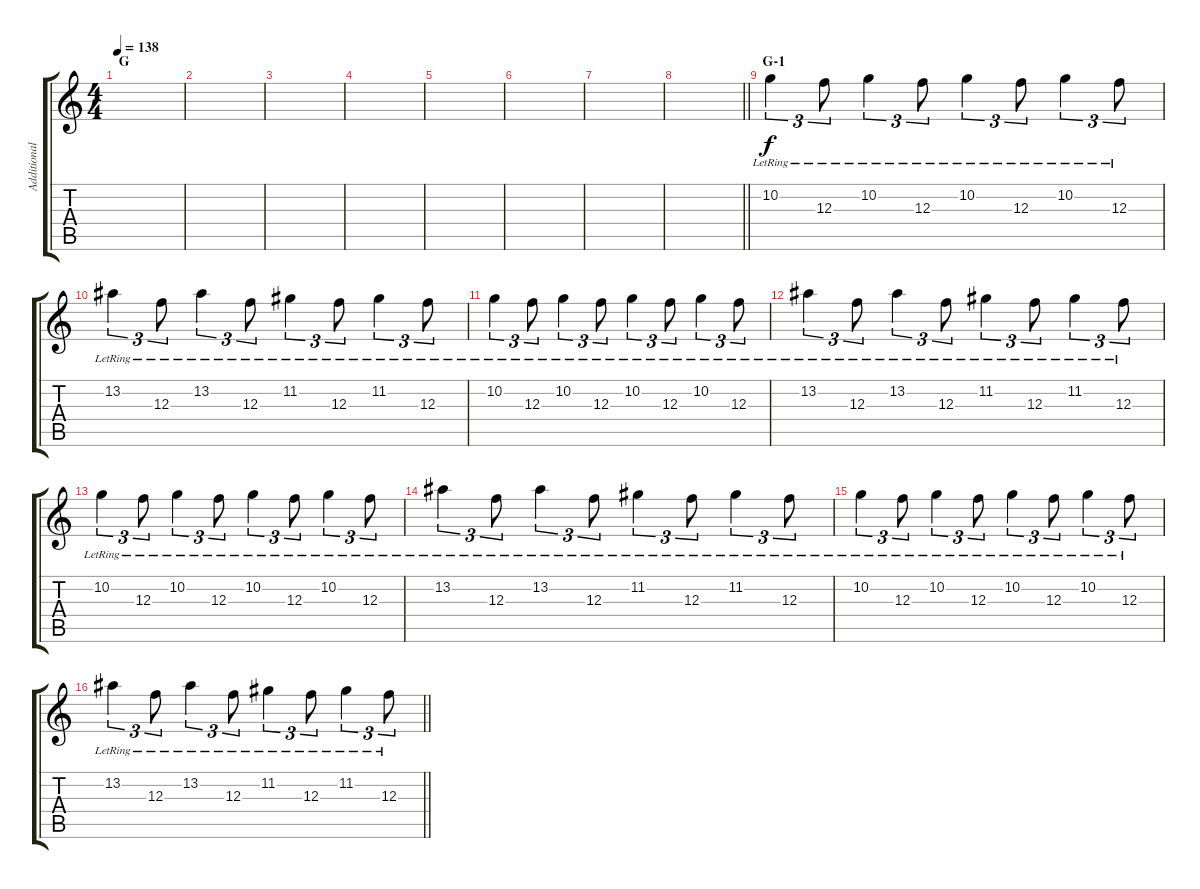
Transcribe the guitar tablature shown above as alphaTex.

\track ("Additional Guitar" "Additional") {instrument distortionguitar}
\staff {score tabs}
\tuning (D4 A3 F3 C3 G2 C2) {hide}
\ts (4 4)
\section ("" "G")
\tempo 138
\clef g2
\ks c
|
|
|
|
|
|
|
\barLineRight lightlight
|
\section ("" "G-1")
10.2{lr}.4{tu (3 2) instrument overdrivenguitar} 12.3{lr}.8{tu (3 2)} 10.2{lr}.4{tu (3 2)} 12.3{lr}.8{tu (3 2)} 10.2{lr}.4{tu (3 2)} 12.3{lr}.8{tu (3 2)} 10.2{lr}.4{tu (3 2)} 12.3{lr}.8{tu (3 2)} |
13.2{lr}.4{tu (3 2)} 12.3{lr}.8{tu (3 2)} 13.2{lr}.4{tu (3 2)} 12.3{lr}.8{tu (3 2)} 11.2{lr}.4{tu (3 2)} 12.3{lr}.8{tu (3 2)} 11.2{lr}.4{tu (3 2)} 12.3{lr}.8{tu (3 2)} |
10.2{lr}.4{tu (3 2)} 12.3{lr}.8{tu (3 2)} 10.2{lr}.4{tu (3 2)} 12.3{lr}.8{tu (3 2)} 10.2{lr}.4{tu (3 2)} 12.3{lr}.8{tu (3 2)} 10.2{lr}.4{tu (3 2)} 12.3{lr}.8{tu (3 2)} |
13.2{lr}.4{tu (3 2)} 12.3{lr}.8{tu (3 2)} 13.2{lr}.4{tu (3 2)} 12.3{lr}.8{tu (3 2)} 11.2{lr}.4{tu (3 2)} 12.3{lr}.8{tu (3 2)} 11.2{lr}.4{tu (3 2)} 12.3{lr}.8{tu (3 2)} |
10.2{lr}.4{tu (3 2)} 12.3{lr}.8{tu (3 2)} 10.2{lr}.4{tu (3 2)} 12.3{lr}.8{tu (3 2)} 10.2{lr}.4{tu (3 2)} 12.3{lr}.8{tu (3 2)} 10.2{lr}.4{tu (3 2)} 12.3{lr}.8{tu (3 2)} |
13.2{lr}.4{tu (3 2)} 12.3{lr}.8{tu (3 2)} 13.2{lr}.4{tu (3 2)} 12.3{lr}.8{tu (3 2)} 11.2{lr}.4{tu (3 2)} 12.3{lr}.8{tu (3 2)} 11.2{lr}.4{tu (3 2)} 12.3{lr}.8{tu (3 2)} |
10.2{lr}.4{tu (3 2)} 12.3{lr}.8{tu (3 2)} 10.2{lr}.4{tu (3 2)} 12.3{lr}.8{tu (3 2)} 10.2{lr}.4{tu (3 2)} 12.3{lr}.8{tu (3 2)} 10.2{lr}.4{tu (3 2)} 12.3{lr}.8{tu (3 2)} |
\barLineRight lightlight
13.2{lr}.4{tu (3 2)} 12.3{lr}.8{tu (3 2)} 13.2{lr}.4{tu (3 2)} 12.3{lr}.8{tu (3 2)} 11.2{lr}.4{tu (3 2)} 12.3{lr}.8{tu (3 2)} 11.2{lr}.4{tu (3 2)} 12.3{lr}.8{tu (3 2) volume 0}
